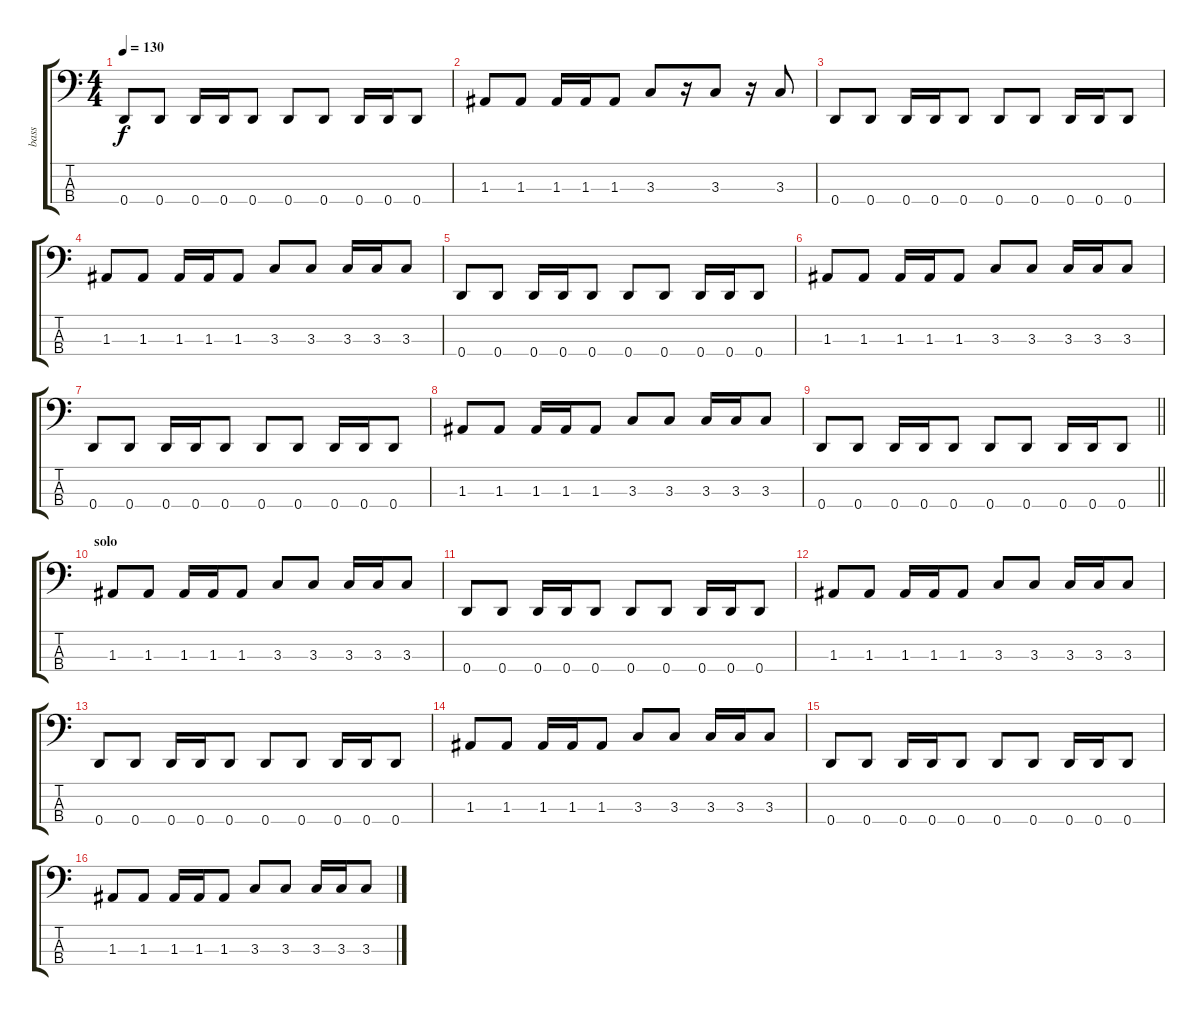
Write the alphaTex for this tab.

\track ("bass" "bass") {instrument electricbassfinger}
\staff {score tabs}
\tuning (G2 D2 A1 D1) {hide}
\ts (4 4)
\tempo 130
\clef f4
\ks c
0.4.8{dy f} 0.4.8 0.4.16 0.4.16 0.4.8 0.4.8 0.4.8 0.4.16 0.4.16 0.4.8 |
1.3.8 1.3.8 1.3.16 1.3.16 1.3.8 3.3.8 r.16 3.3.8 r.16 3.3.8 |
0.4.8 0.4.8 0.4.16 0.4.16 0.4.8 0.4.8 0.4.8 0.4.16 0.4.16 0.4.8 |
1.3.8 1.3.8 1.3.16 1.3.16 1.3.8 3.3.8 3.3.8 3.3.16 3.3.16 3.3.8 |
0.4.8 0.4.8 0.4.16 0.4.16 0.4.8 0.4.8 0.4.8 0.4.16 0.4.16 0.4.8 |
1.3.8 1.3.8 1.3.16 1.3.16 1.3.8 3.3.8 3.3.8 3.3.16 3.3.16 3.3.8 |
0.4.8 0.4.8 0.4.16 0.4.16 0.4.8 0.4.8 0.4.8 0.4.16 0.4.16 0.4.8 |
1.3.8 1.3.8 1.3.16 1.3.16 1.3.8 3.3.8 3.3.8 3.3.16 3.3.16 3.3.8 |
\barLineRight lightlight
0.4.8 0.4.8 0.4.16 0.4.16 0.4.8 0.4.8 0.4.8 0.4.16 0.4.16 0.4.8 |
\section ("" "solo")
1.3.8 1.3.8 1.3.16 1.3.16 1.3.8 3.3.8 3.3.8 3.3.16 3.3.16 3.3.8 |
0.4.8 0.4.8 0.4.16 0.4.16 0.4.8 0.4.8 0.4.8 0.4.16 0.4.16 0.4.8 |
1.3.8 1.3.8 1.3.16 1.3.16 1.3.8 3.3.8 3.3.8 3.3.16 3.3.16 3.3.8 |
0.4.8 0.4.8 0.4.16 0.4.16 0.4.8 0.4.8 0.4.8 0.4.16 0.4.16 0.4.8 |
1.3.8 1.3.8 1.3.16 1.3.16 1.3.8 3.3.8 3.3.8 3.3.16 3.3.16 3.3.8 |
0.4.8 0.4.8 0.4.16 0.4.16 0.4.8 0.4.8 0.4.8 0.4.16 0.4.16 0.4.8 |
1.3.8 1.3.8 1.3.16 1.3.16 1.3.8 3.3.8 3.3.8 3.3.16 3.3.16 3.3.8
